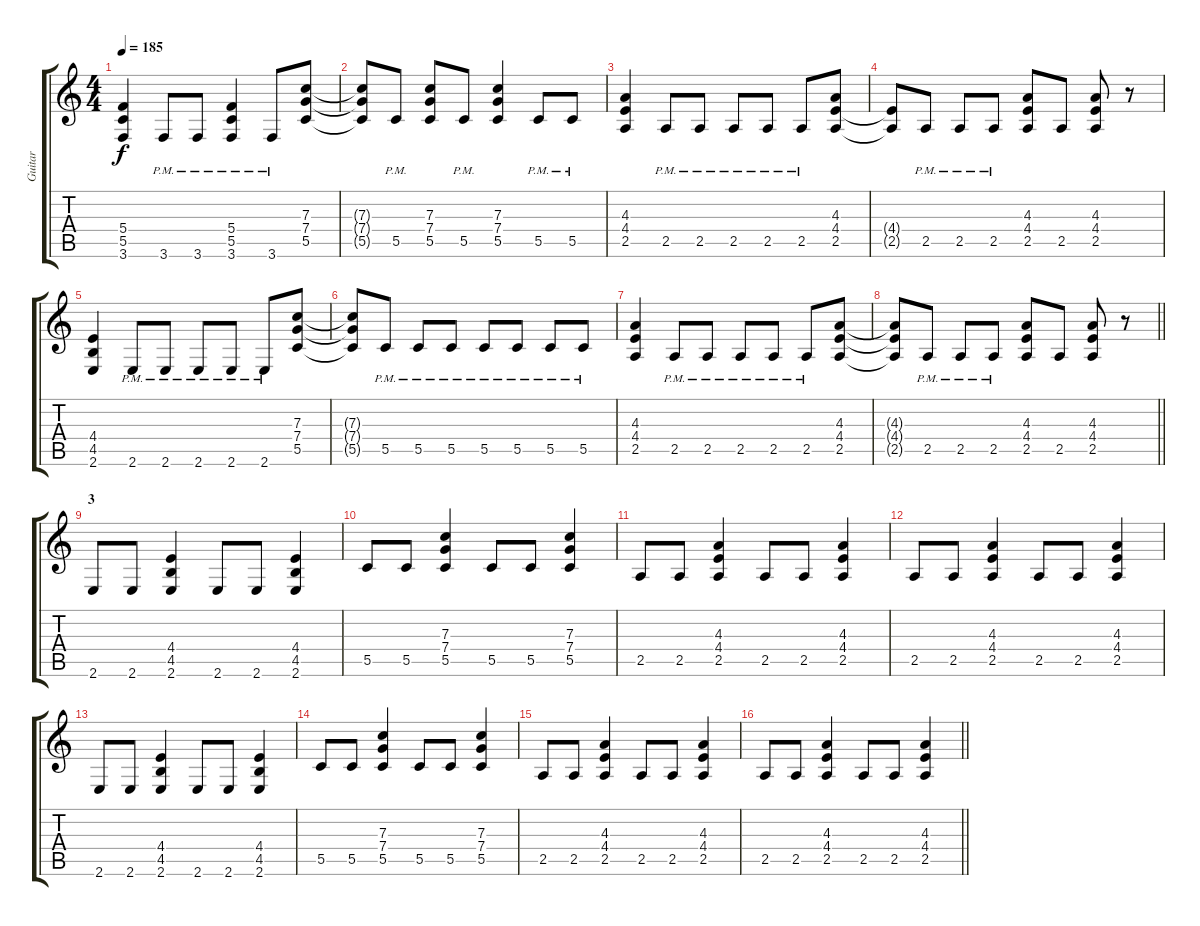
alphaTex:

\track ("Guitar" "Guitar") {instrument distortionguitar}
\staff {score tabs}
\tuning (D4 A3 F3 C3 G2 D2) {hide}
\ts (4 4)
\section ("" "")
\tempo 185
\clef g2
\ks c
(5.4 5.5 3.6).4{dy f} 3.6{pm}.8 3.6{pm}.8 (5.4 5.5 3.6{pm}).4 3.6{pm}.8 (7.3 7.4 5.5).8 |
(7.3{t} 7.4{t} 5.5{t}).8 5.5{pm}.8 (7.3 7.4 5.5).8 5.5{pm}.8 (7.3 7.4 5.5).4 5.5{pm}.8 5.5{pm}.8 |
(4.3 4.4 2.5).4 2.5{pm}.8 2.5{pm}.8 2.5{pm}.8 2.5{pm}.8 2.5{pm}.8 (4.3 4.4 2.5).8 |
(4.4{t} 2.5{t}).8 2.5{pm}.8 2.5{pm}.8 2.5{pm}.8 (4.3 4.4 2.5).8 2.5.8 (4.3 4.4 2.5).8 r.8 |
(4.4 4.5 2.6).4 2.6{pm}.8 2.6{pm}.8 2.6{pm}.8 2.6{pm}.8 2.6{pm}.8 (7.3 7.4 5.5).8 |
(7.3{t} 7.4{t} 5.5{t}).8 5.5{pm}.8 5.5{pm}.8 5.5{pm}.8 5.5{pm}.8 5.5{pm}.8 5.5{pm}.8 5.5{pm}.8 |
(4.3 4.4 2.5).4 2.5{pm}.8 2.5{pm}.8 2.5{pm}.8 2.5{pm}.8 2.5{pm}.8 (4.3 4.4 2.5).8 |
\barLineRight lightlight
(4.3{t} 4.4{t} 2.5{t}).8 2.5{pm}.8 2.5{pm}.8 2.5{pm}.8 (4.3 4.4 2.5).8 2.5.8 (4.3 4.4 2.5).8 r.8 |
\section ("" "3")
2.6.8 2.6.8 (4.4 4.5 2.6).4 2.6.8 2.6.8 (4.4 4.5 2.6).4 |
5.5.8 5.5.8 (7.3 7.4 5.5).4 5.5.8 5.5.8 (7.3 7.4 5.5).4 |
2.5.8 2.5.8 (4.3 4.4 2.5).4 2.5.8 2.5.8 (4.3 4.4 2.5).4 |
2.5.8 2.5.8 (4.3 4.4 2.5).4 2.5.8 2.5.8 (4.3 4.4 2.5).4 |
2.6.8 2.6.8 (4.4 4.5 2.6).4 2.6.8 2.6.8 (4.4 4.5 2.6).4 |
5.5.8 5.5.8 (7.3 7.4 5.5).4 5.5.8 5.5.8 (7.3 7.4 5.5).4 |
2.5.8 2.5.8 (4.3 4.4 2.5).4 2.5.8 2.5.8 (4.3 4.4 2.5).4 |
\barLineRight lightlight
2.5.8 2.5.8 (4.3 4.4 2.5).4 2.5.8 2.5.8 (4.3 4.4 2.5).4
